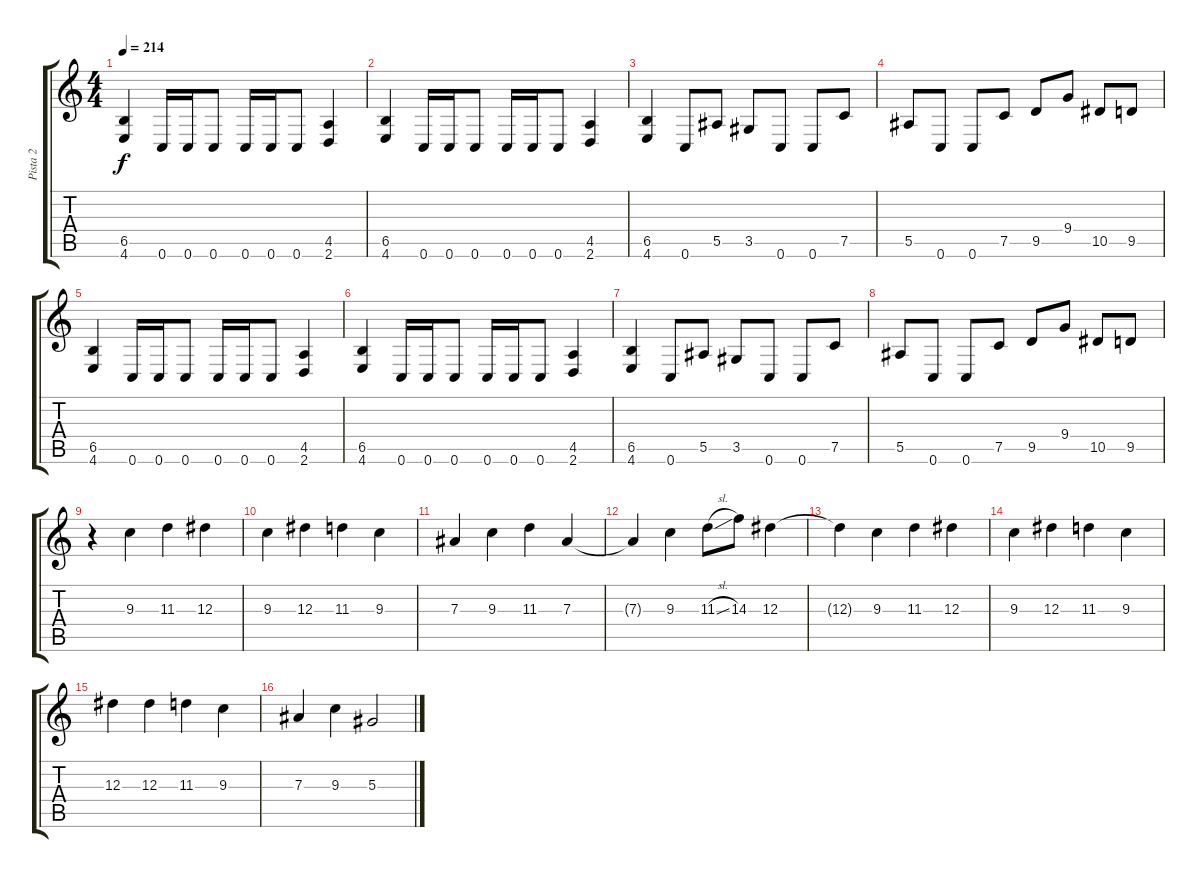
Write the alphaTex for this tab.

\track ("Pista 2" "Pista 2") {instrument distortionguitar}
\staff {score tabs}
\tuning (C4 G3 Eb3 Bb2 F2 C2) {hide}
\ts (4 4)
\tempo 214
\clef g2
\ks c
(6.5 4.6).4{dy f} 0.6.16 0.6.16 0.6.8 0.6.16 0.6.16 0.6.8 (4.5 2.6).4 |
(6.5 4.6).4 0.6.16 0.6.16 0.6.8 0.6.16 0.6.16 0.6.8 (4.5 2.6).4 |
(6.5 4.6).4 0.6.8 5.5.8 3.5.8 0.6.8 0.6.8 7.5.8 |
5.5.8 0.6.8 0.6.8 7.5.8 9.5.8 9.4.8 10.5.8 9.5.8 |
(6.5 4.6).4 0.6.16 0.6.16 0.6.8 0.6.16 0.6.16 0.6.8 (4.5 2.6).4 |
(6.5 4.6).4 0.6.16 0.6.16 0.6.8 0.6.16 0.6.16 0.6.8 (4.5 2.6).4 |
(6.5 4.6).4 0.6.8 5.5.8 3.5.8 0.6.8 0.6.8 7.5.8 |
5.5.8 0.6.8 0.6.8 7.5.8 9.5.8 9.4.8 10.5.8 9.5.8 |
r.4 9.3.4 11.3.4 12.3.4 |
9.3.4 12.3.4 11.3.4 9.3.4 |
7.3.4 9.3.4 11.3.4 7.3.4 |
7.3{t}.4 9.3.4 11.3{sl}.8 14.3.8 12.3.4 |
12.3{t}.4 9.3.4 11.3.4 12.3.4 |
9.3.4 12.3.4 11.3.4 9.3.4 |
12.3.4 12.3.4 11.3.4 9.3.4 |
7.3.4 9.3.4 5.3.2
